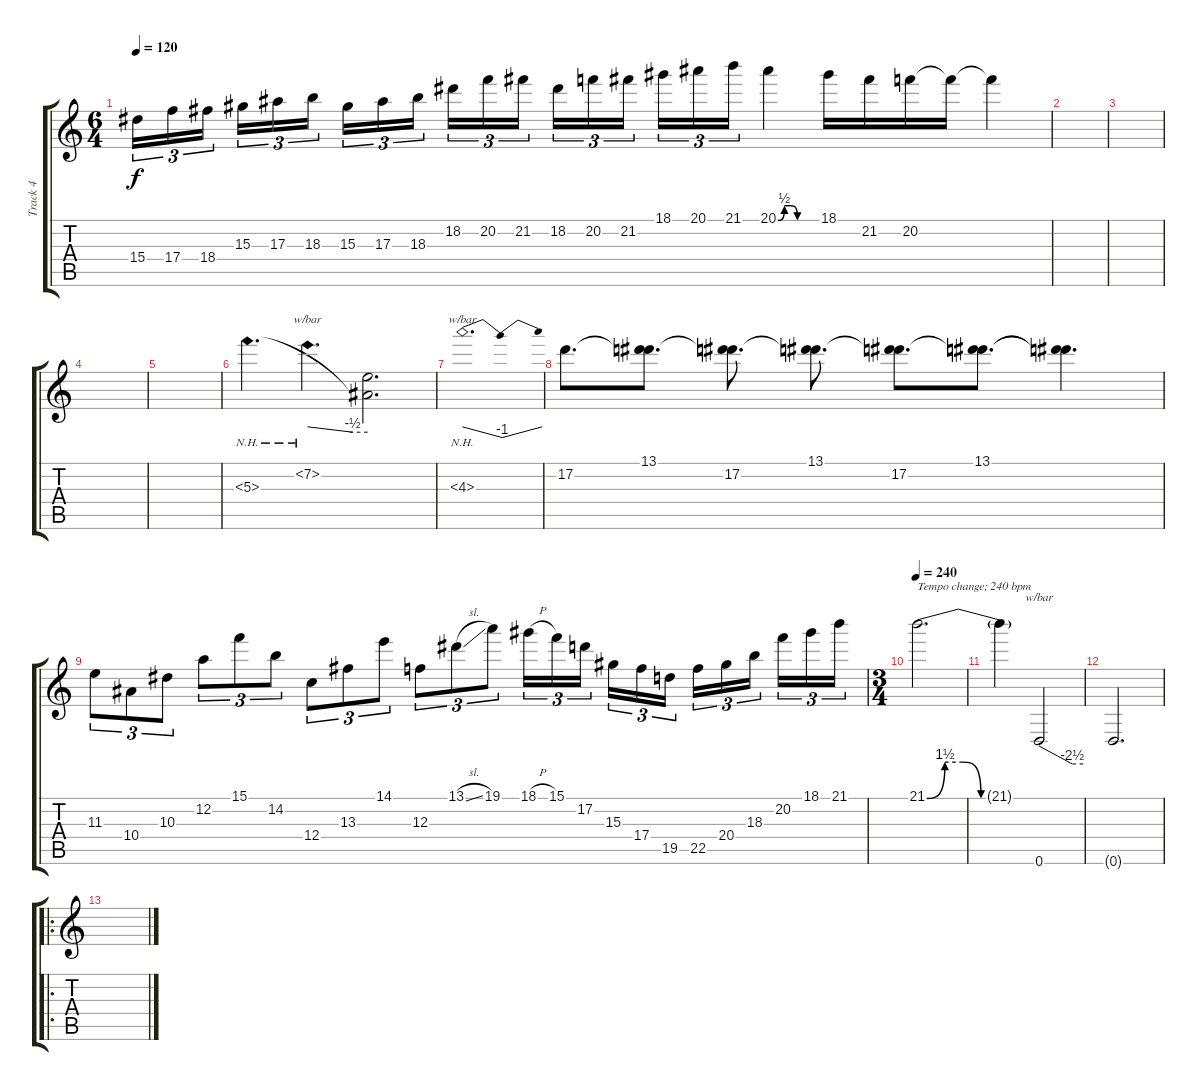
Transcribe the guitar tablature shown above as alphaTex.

\track ("Track 4" "Track 4") {instrument distortionguitar}
\staff {score tabs}
\tuning (D4 A3 F3 C3 G2 D2) {hide}
\ts (6 4)
\tempo 120
\clef g2
\ks c
15.4.16{tu (3 2) dy f} 17.4.16{tu (3 2)} 18.4.16{tu (3 2) beam splitsecondary} 15.3.16{tu (3 2)} 17.3.16{tu (3 2)} 18.3.16{tu (3 2) beam splitsecondary} 15.3.16{tu (3 2)} 17.3.16{tu (3 2)} 18.3.16{tu (3 2) beam splitsecondary} 18.2.16{tu (3 2)} 20.2.16{tu (3 2)} 21.2.16{tu (3 2) beam splitsecondary} 18.2.16{tu (3 2)} 20.2.16{tu (3 2)} 21.2.16{tu (3 2) beam splitsecondary} 18.1.16{tu (3 2)} 20.1.16{tu (3 2)} 21.1.16{tu (3 2)} 20.1{be (custom 0 0 10 2 20 2 30 0 60 0)}.4 18.1.16 21.2.16 20.2.16 20.2{t}.16 20.2{t}.4 |
|
|
|
|
5.3{nh}.4{d} 7.2{nh}.4{d tbe (custom default 0 0 45 -2 60 -2)} (7.2{t} 5.3{t}).2{d} |
4.3{nh}.1{d tbe (dip default 0 0 30 -4 60 0)} |
17.2.8{d} (13.1 17.2{t}).8{d} (13.1{t} 17.2).8{d} (13.1 17.2{t}).8{d} (13.1{t} 17.2).8{d} (13.1 17.2{t}).8{d} (13.1{t} 17.2{t}).4{d} |
11.3.8{tu (3 2)} 10.4.8{tu (3 2)} 10.3.8{tu (3 2)} 12.2.8{tu (3 2)} 15.1.8{tu (3 2)} 14.2.8{tu (3 2)} 12.4.8{tu (3 2)} 13.3.8{tu (3 2)} 14.1.8{tu (3 2)} 12.3.8{tu (3 2)} 13.1{sl}.8{tu (3 2)} 19.1.8{tu (3 2)} 18.1{h}.16{tu (3 2)} 15.1.16{tu (3 2)} 17.2.16{tu (3 2) beam splitsecondary} 15.3.16{tu (3 2)} 17.4.16{tu (3 2)} 19.5.16{tu (3 2) beam splitsecondary} 22.5.16{tu (3 2)} 20.4.16{tu (3 2)} 18.3.16{tu (3 2) beam splitsecondary} 20.2.16{tu (3 2)} 18.1.16{tu (3 2)} 21.1.16{tu (3 2)} |
\ts (3 4)
\tempo 240
21.1{be (custom 0 0 10 6 20 6 30 0 60 0)}.2{d txt "Tempo change; 240 bpm"} |
21.1{t}.4 0.6.2{tbe (custom default 0 0 45 -10 60 -10)} |
0.6{t}.2{d} |
\ro
